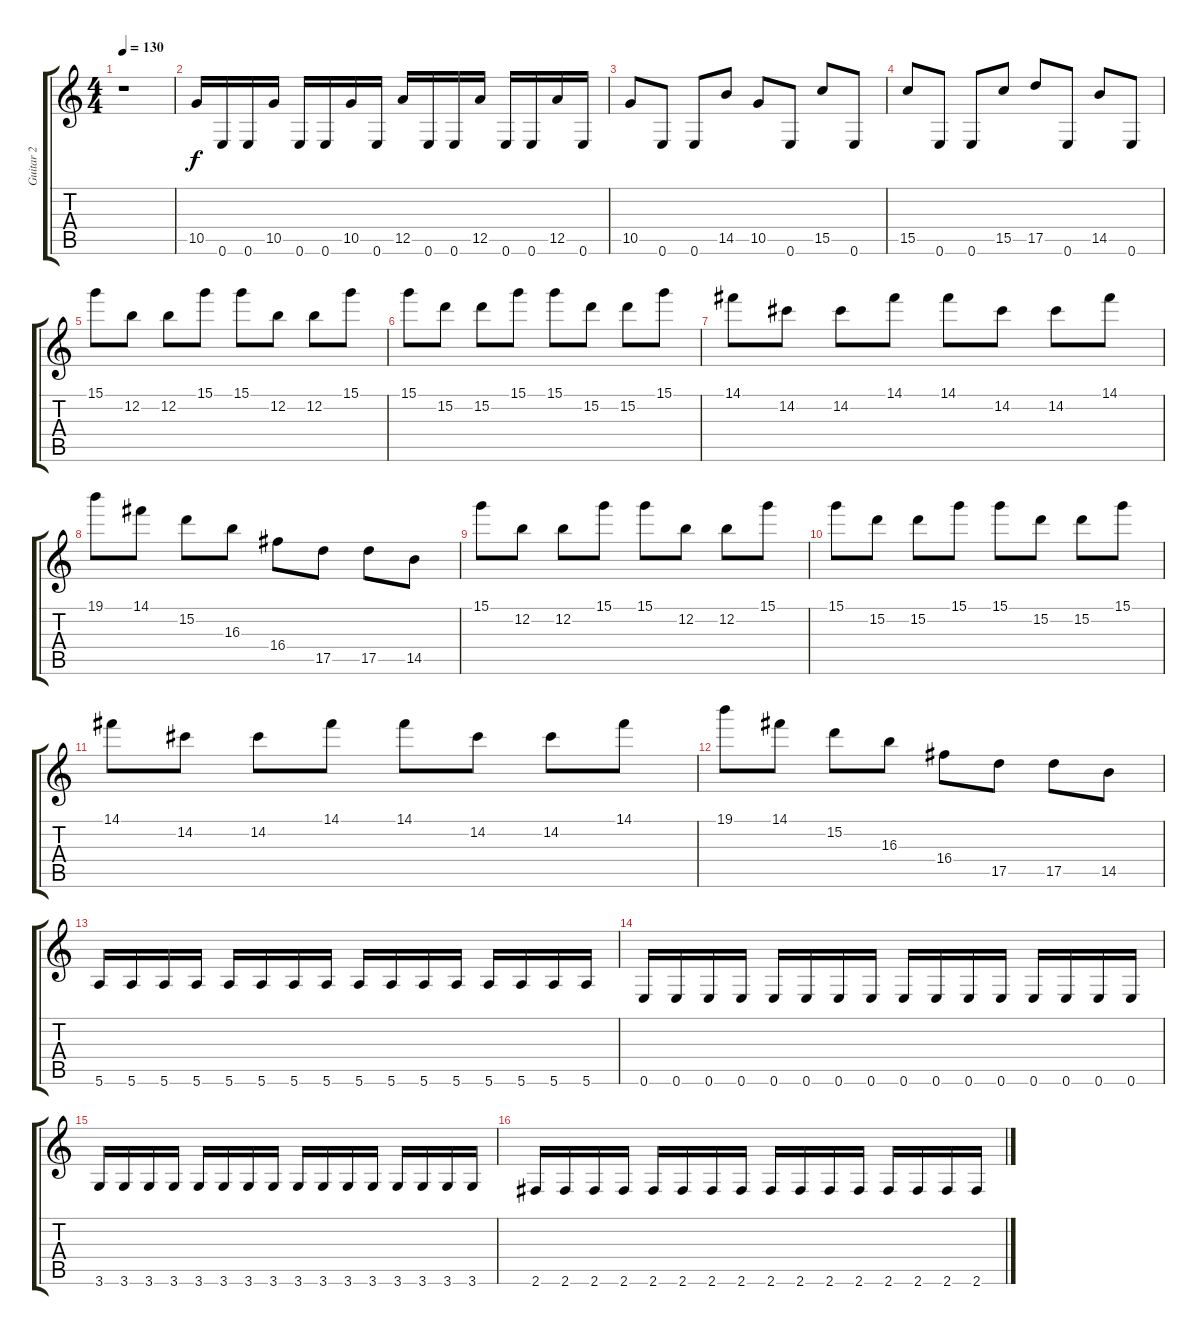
\track ("Guitar 2" "Guitar 2") {instrument distortionguitar}
\staff {score tabs}
\tuning (E4 B3 G3 D3 A2 E2) {hide}
\ts (4 4)
\tempo 130
\clef g2
\ks c
r.1{dy f} |
10.5.16 0.6.16 0.6.16 10.5.16 0.6.16 0.6.16 10.5.16 0.6.16 12.5.16 0.6.16 0.6.16 12.5.16 0.6.16 0.6.16 12.5.16 0.6.16 |
10.5.8 0.6.8 0.6.8 14.5.8 10.5.8 0.6.8 15.5.8 0.6.8 |
15.5.8 0.6.8 0.6.8 15.5.8 17.5.8 0.6.8 14.5.8 0.6.8 |
15.1.8 12.2.8 12.2.8 15.1.8 15.1.8 12.2.8 12.2.8 15.1.8 |
15.1.8 15.2.8 15.2.8 15.1.8 15.1.8 15.2.8 15.2.8 15.1.8 |
14.1.8 14.2.8 14.2.8 14.1.8 14.1.8 14.2.8 14.2.8 14.1.8 |
19.1.8 14.1.8 15.2.8 16.3.8 16.4.8 17.5.8 17.5.8 14.5.8 |
15.1.8 12.2.8 12.2.8 15.1.8 15.1.8 12.2.8 12.2.8 15.1.8 |
15.1.8 15.2.8 15.2.8 15.1.8 15.1.8 15.2.8 15.2.8 15.1.8 |
14.1.8 14.2.8 14.2.8 14.1.8 14.1.8 14.2.8 14.2.8 14.1.8 |
19.1.8 14.1.8 15.2.8 16.3.8 16.4.8 17.5.8 17.5.8 14.5.8 |
5.6.16 5.6.16 5.6.16 5.6.16 5.6.16 5.6.16 5.6.16 5.6.16 5.6.16 5.6.16 5.6.16 5.6.16 5.6.16 5.6.16 5.6.16 5.6.16 |
0.6.16 0.6.16 0.6.16 0.6.16 0.6.16 0.6.16 0.6.16 0.6.16 0.6.16 0.6.16 0.6.16 0.6.16 0.6.16 0.6.16 0.6.16 0.6.16 |
3.6.16 3.6.16 3.6.16 3.6.16 3.6.16 3.6.16 3.6.16 3.6.16 3.6.16 3.6.16 3.6.16 3.6.16 3.6.16 3.6.16 3.6.16 3.6.16 |
2.6.16 2.6.16 2.6.16 2.6.16 2.6.16 2.6.16 2.6.16 2.6.16 2.6.16 2.6.16 2.6.16 2.6.16 2.6.16 2.6.16 2.6.16 2.6.16
